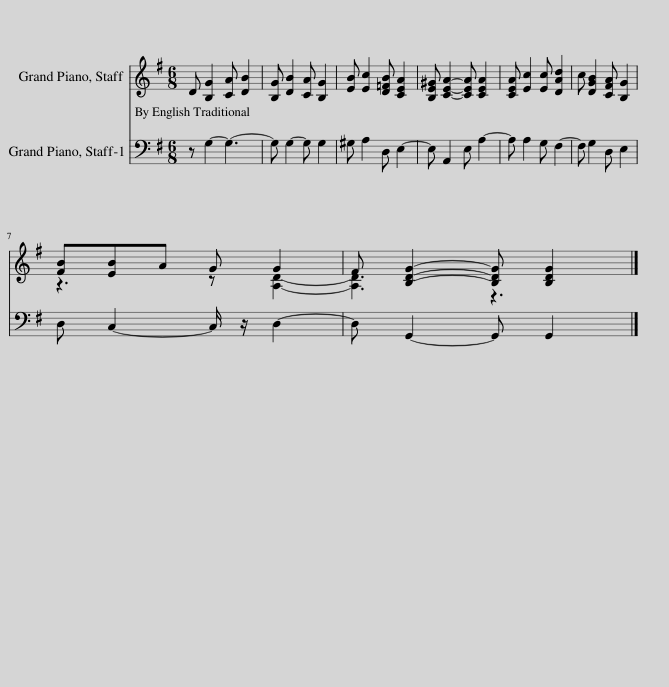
X:1
%%score ( 1 2 ) 3
L:1/8
M:6/8
I:linebreak $
K:G
V:1 treble
V:2 treble
V:3 bass
V:1
 D [B,G]2 [CA] [DB]2 | [B,G] [DB]2 [CA] [B,G]2 | [EB] [Ec]2 [D=FB] [CEA]2 | [B,E^G] [CEA]2- [CEA] [CEA]2 | [CEA] [Ec]2 [Ec] [DAd]2 | %5
 c [DGB]2 [CFA] [B,G]2 |$ [FB][EB]A G G2 | F [B,DG]2- [B,DG] [B,DG]2 |] %8
V:2
 x6 | x6 | x6 | x6 | x6 | %5
 x6 |$ z3 z [A,D]2- | [A,D]3 z3 |] %8
V:3
 z G,2- G,3- | G, G,2- G, G,2 | ^G, A,2 D, E,2- | E, A,,2 E, A,2- | A, A,2 G, F,2- | %5
 F, G,2 D, E,2 |$ D, C,2- C,/ z/ D,2- | D, G,,2- G,, G,,2 |] %8
